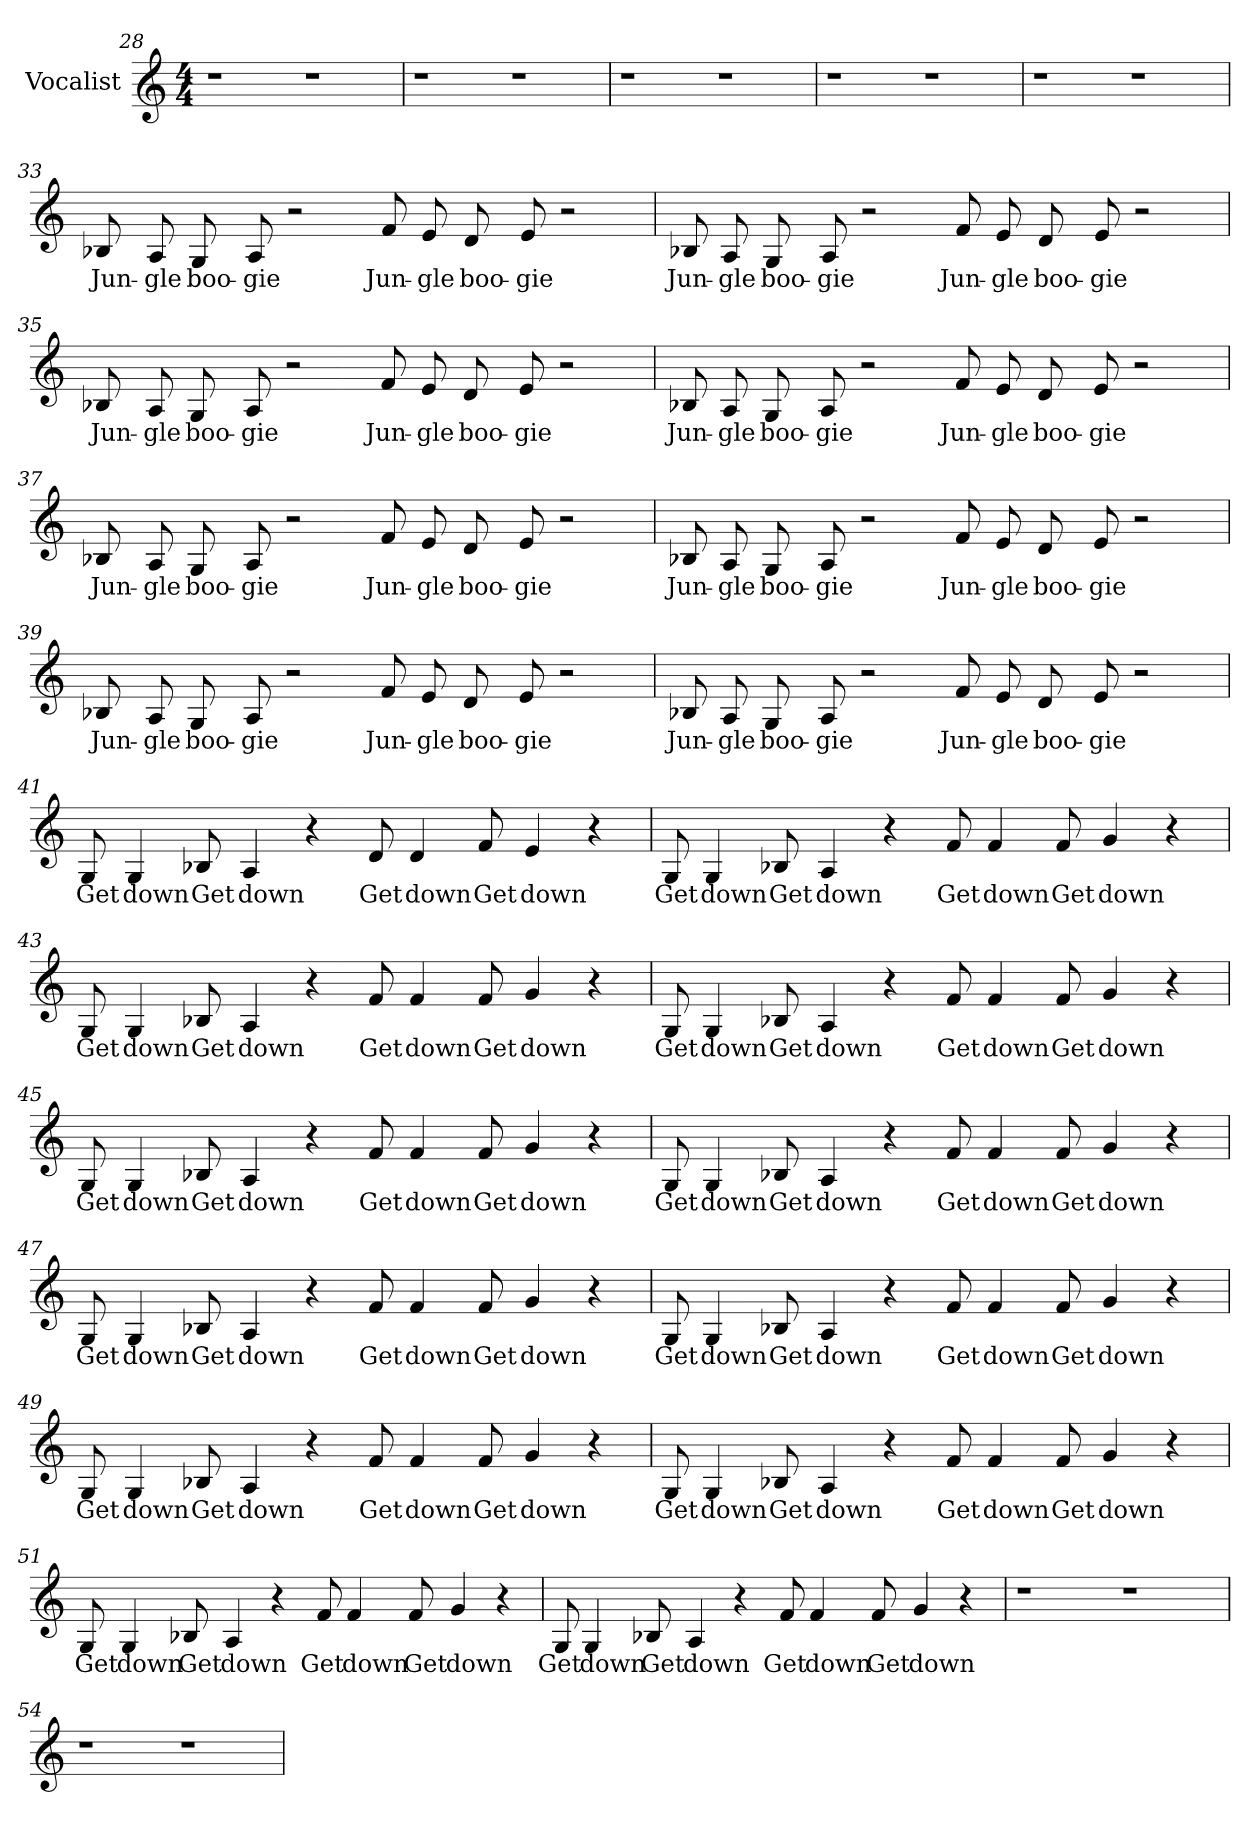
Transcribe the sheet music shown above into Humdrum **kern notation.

**kern	**text
*part1	*part1
*staff1	*staff1
*I"Vocalist	*
*clefG2	*
*M4/4	*
=28	=28
1r	.
1r	.
=29	=29
1r	.
1r	.
=30	=30
1r	.
1r	.
=31	=31
1r	.
1r	.
=32	=32
1r	.
1r	.
=33	=33
8B-X	Jun-
8A	-gle
8G	boo-
8A	-gie
2r	.
8f	Jun-
8e	-gle
8d	boo-
8e	-gie
2r	.
=34	=34
8B-X	Jun-
8A	-gle
8G	boo-
8A	-gie
2r	.
8f	Jun-
8e	-gle
8d	boo-
8e	-gie
2r	.
=35	=35
8B-X	Jun-
8A	-gle
8G	boo-
8A	-gie
2r	.
8f	Jun-
8e	-gle
8d	boo-
8e	-gie
2r	.
=36	=36
8B-X	Jun-
8A	-gle
8G	boo-
8A	-gie
2r	.
8f	Jun-
8e	-gle
8d	boo-
8e	-gie
2r	.
=37	=37
8B-X	Jun-
8A	-gle
8G	boo-
8A	-gie
2r	.
8f	Jun-
8e	-gle
8d	boo-
8e	-gie
2r	.
=38	=38
8B-X	Jun-
8A	-gle
8G	boo-
8A	-gie
2r	.
8f	Jun-
8e	-gle
8d	boo-
8e	-gie
2r	.
=39	=39
8B-X	Jun-
8A	-gle
8G	boo-
8A	-gie
2r	.
8f	Jun-
8e	-gle
8d	boo-
8e	-gie
2r	.
=40	=40
8B-X	Jun-
8A	-gle
8G	boo-
8A	-gie
2r	.
8f	Jun-
8e	-gle
8d	boo-
8e	-gie
2r	.
=41	=41
8G	Get
4G	down
8B-X	Get
4A	down
4r	.
8d	Get
4d	down
8f	Get
4e	down
4r	.
=42	=42
8G	Get
4G	down
8B-X	Get
4A	down
4r	.
8f	Get
4f	down
8f	Get
4g	down
4r	.
=43	=43
8G	Get
4G	down
8B-X	Get
4A	down
4r	.
8f	Get
4f	down
8f	Get
4g	down
4r	.
=44	=44
8G	Get
4G	down
8B-X	Get
4A	down
4r	.
8f	Get
4f	down
8f	Get
4g	down
4r	.
=45	=45
8G	Get
4G	down
8B-X	Get
4A	down
4r	.
8f	Get
4f	down
8f	Get
4g	down
4r	.
=46	=46
8G	Get
4G	down
8B-X	Get
4A	down
4r	.
8f	Get
4f	down
8f	Get
4g	down
4r	.
=47	=47
8G	Get
4G	down
8B-X	Get
4A	down
4r	.
8f	Get
4f	down
8f	Get
4g	down
4r	.
=48	=48
8G	Get
4G	down
8B-X	Get
4A	down
4r	.
8f	Get
4f	down
8f	Get
4g	down
4r	.
=49	=49
8G	Get
4G	down
8B-X	Get
4A	down
4r	.
8f	Get
4f	down
8f	Get
4g	down
4r	.
=50	=50
8G	Get
4G	down
8B-X	Get
4A	down
4r	.
8f	Get
4f	down
8f	Get
4g	down
4r	.
=51	=51
8G	Get
4G	down
8B-X	Get
4A	down
4r	.
8f	Get
4f	down
8f	Get
4g	down
4r	.
=52	=52
8G	Get
4G	down
8B-X	Get
4A	down
4r	.
8f	Get
4f	down
8f	Get
4g	down
4r	.
=53	=53
1r	.
1r	.
=54	=54
1r	.
1r	.
=	=
*-	*-
